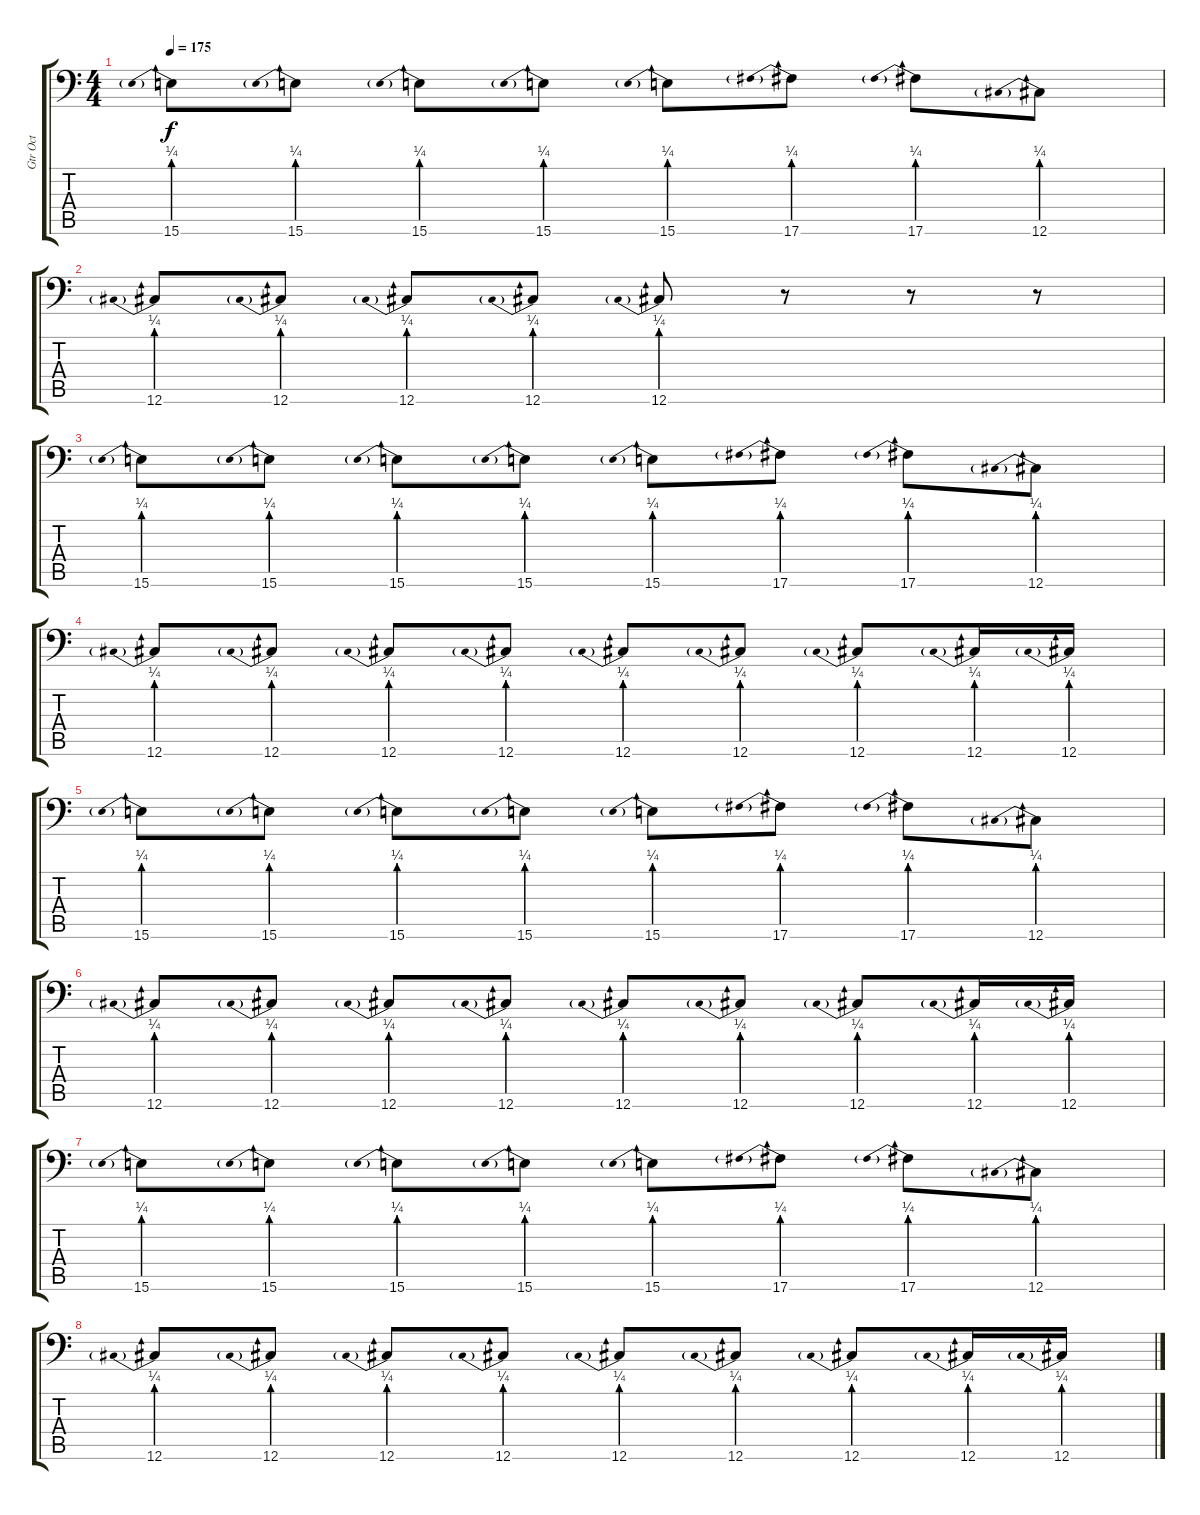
\track ("Gtr Oct" "Gtr Oct") {instrument distortionguitar}
\staff {score tabs}
\tuning (Db3 Ab2 E2 B1 Gb1 Db1) {hide}
\ts (4 4)
\tempo 175
\clef f4
\ks c
15.6{be (prebend 0 1 60 1)}.8{dy f} 15.6{be (prebend 0 1 60 1)}.8 15.6{be (prebend 0 1 60 1)}.8 15.6{be (prebend 0 1 60 1)}.8 15.6{be (prebend 0 1 60 1)}.8 17.6{be (prebend 0 1 60 1)}.8 17.6{be (prebend 0 1 60 1)}.8 12.6{be (prebend 0 1 60 1)}.8 |
12.6{be (prebend 0 1 60 1)}.8 12.6{be (prebend 0 1 60 1)}.8 12.6{be (prebend 0 1 60 1)}.8 12.6{be (prebend 0 1 60 1)}.8 12.6{be (prebend 0 1 60 1)}.8 r.8 r.8 r.8 |
15.6{be (prebend 0 1 60 1)}.8 15.6{be (prebend 0 1 60 1)}.8 15.6{be (prebend 0 1 60 1)}.8 15.6{be (prebend 0 1 60 1)}.8 15.6{be (prebend 0 1 60 1)}.8 17.6{be (prebend 0 1 60 1)}.8 17.6{be (prebend 0 1 60 1)}.8 12.6{be (prebend 0 1 60 1)}.8 |
12.6{be (prebend 0 1 60 1)}.8 12.6{be (prebend 0 1 60 1)}.8 12.6{be (prebend 0 1 60 1)}.8 12.6{be (prebend 0 1 60 1)}.8 12.6{be (prebend 0 1 60 1)}.8 12.6{be (prebend 0 1 60 1)}.8 12.6{be (prebend 0 1 60 1)}.8 12.6{be (prebend 0 1 60 1)}.16 12.6{be (prebend 0 1 60 1)}.16 |
15.6{be (prebend 0 1 60 1)}.8 15.6{be (prebend 0 1 60 1)}.8 15.6{be (prebend 0 1 60 1)}.8 15.6{be (prebend 0 1 60 1)}.8 15.6{be (prebend 0 1 60 1)}.8 17.6{be (prebend 0 1 60 1)}.8 17.6{be (prebend 0 1 60 1)}.8 12.6{be (prebend 0 1 60 1)}.8 |
12.6{be (prebend 0 1 60 1)}.8 12.6{be (prebend 0 1 60 1)}.8 12.6{be (prebend 0 1 60 1)}.8 12.6{be (prebend 0 1 60 1)}.8 12.6{be (prebend 0 1 60 1)}.8 12.6{be (prebend 0 1 60 1)}.8 12.6{be (prebend 0 1 60 1)}.8 12.6{be (prebend 0 1 60 1)}.16 12.6{be (prebend 0 1 60 1)}.16 |
15.6{be (prebend 0 1 60 1)}.8 15.6{be (prebend 0 1 60 1)}.8 15.6{be (prebend 0 1 60 1)}.8 15.6{be (prebend 0 1 60 1)}.8 15.6{be (prebend 0 1 60 1)}.8 17.6{be (prebend 0 1 60 1)}.8 17.6{be (prebend 0 1 60 1)}.8 12.6{be (prebend 0 1 60 1)}.8 |
12.6{be (prebend 0 1 60 1)}.8 12.6{be (prebend 0 1 60 1)}.8 12.6{be (prebend 0 1 60 1)}.8 12.6{be (prebend 0 1 60 1)}.8 12.6{be (prebend 0 1 60 1)}.8 12.6{be (prebend 0 1 60 1)}.8 12.6{be (prebend 0 1 60 1)}.8 12.6{be (prebend 0 1 60 1)}.16 12.6{be (prebend 0 1 60 1)}.16
